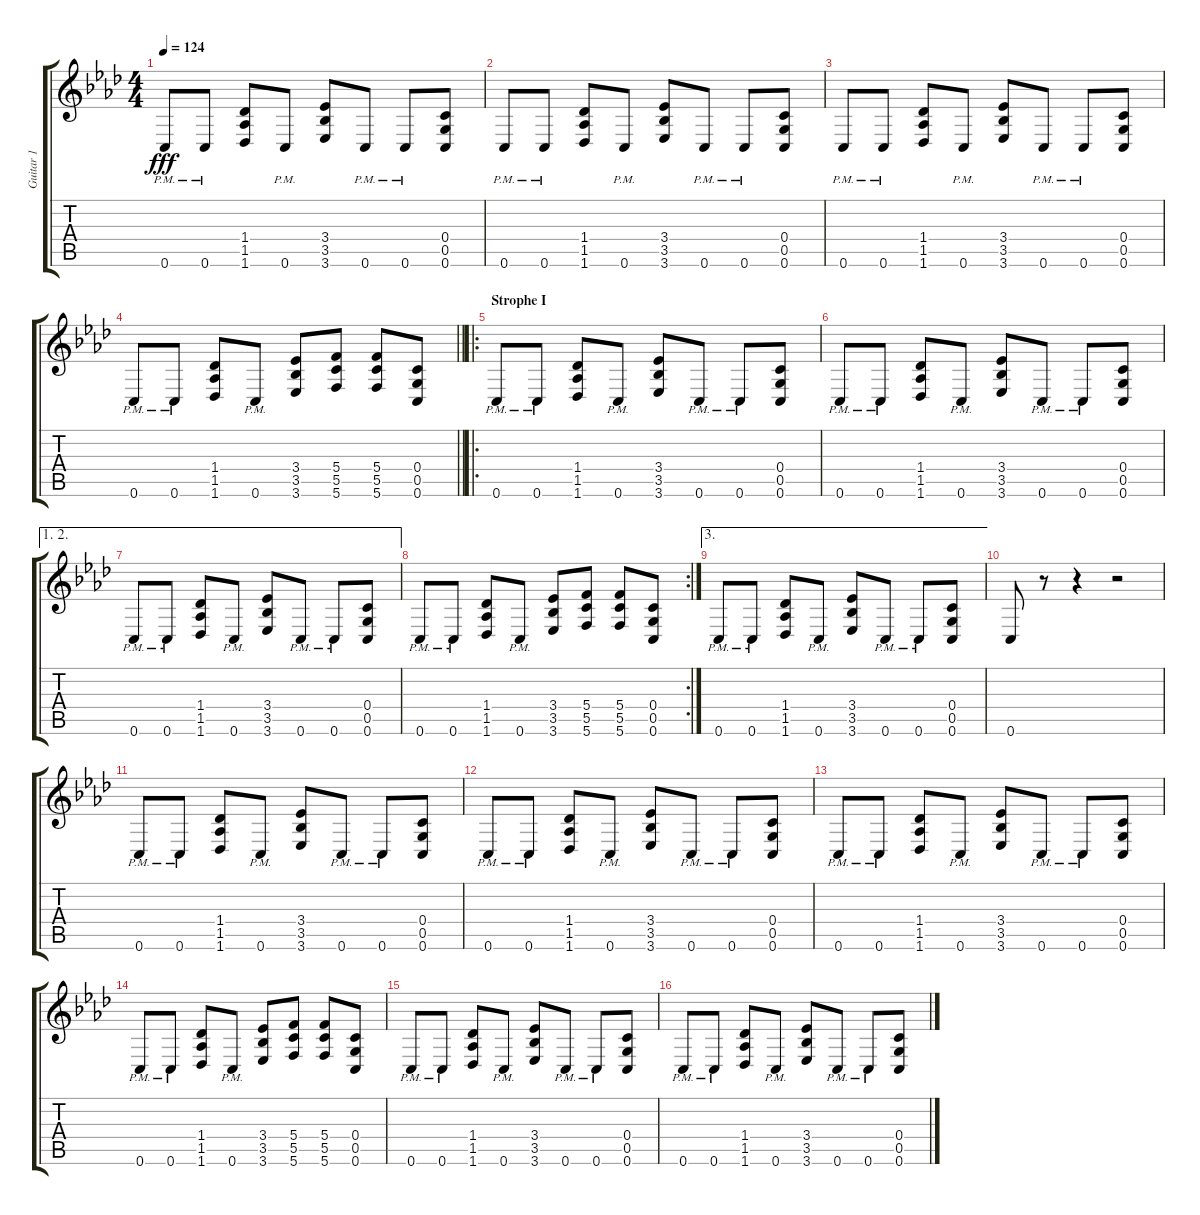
\track ("Guitar 1" "Guitar 1") {instrument acousticguitarsteel}
\staff {score tabs}
\tuning (D4 A3 F3 C3 G2 C2) {hide}
\ts (4 4)
\tempo 124
\clef g2
\ks ab
0.6{pm}.8{dy fff instrument acousticguitarsteel} 0.6{pm}.8 (1.4 1.5 1.6).8 0.6{pm}.8 (3.4 3.5 3.6).8 0.6{pm}.8 0.6{pm}.8 (0.4 0.5 0.6).8 |
0.6{pm}.8 0.6{pm}.8 (1.4 1.5 1.6).8 0.6{pm}.8 (3.4 3.5 3.6).8 0.6{pm}.8 0.6{pm}.8 (0.4 0.5 0.6).8 |
0.6{pm}.8 0.6{pm}.8 (1.4 1.5 1.6).8 0.6{pm}.8 (3.4 3.5 3.6).8 0.6{pm}.8 0.6{pm}.8 (0.4 0.5 0.6).8 |
\barLineRight lightlight
0.6{pm}.8 0.6{pm}.8 (1.4 1.5 1.6).8 0.6{pm}.8 (3.4 3.5 3.6).8 (5.4 5.5 5.6).8 (5.4 5.5 5.6).8 (0.4 0.5 0.6).8 |
\ro
\section ("" "Strophe I")
0.6{pm}.8 0.6{pm}.8 (1.4 1.5 1.6).8 0.6{pm}.8 (3.4 3.5 3.6).8 0.6{pm}.8 0.6{pm}.8 (0.4 0.5 0.6).8 |
0.6{pm}.8 0.6{pm}.8 (1.4 1.5 1.6).8 0.6{pm}.8 (3.4 3.5 3.6).8 0.6{pm}.8 0.6{pm}.8 (0.4 0.5 0.6).8 |
\ae (1 2)
0.6{pm}.8 0.6{pm}.8 (1.4 1.5 1.6).8 0.6{pm}.8 (3.4 3.5 3.6).8 0.6{pm}.8 0.6{pm}.8 (0.4 0.5 0.6).8 |
\rc 2
0.6{pm}.8 0.6{pm}.8 (1.4 1.5 1.6).8 0.6{pm}.8 (3.4 3.5 3.6).8 (5.4 5.5 5.6).8 (5.4 5.5 5.6).8 (0.4 0.5 0.6).8 |
\ae 3
0.6{pm}.8 0.6{pm}.8 (1.4 1.5 1.6).8 0.6{pm}.8 (3.4 3.5 3.6).8 0.6{pm}.8 0.6{pm}.8 (0.4 0.5 0.6).8 |
0.6.8 r.8 r.4 r.2 |
0.6{pm}.8 0.6{pm}.8 (1.4 1.5 1.6).8 0.6{pm}.8 (3.4 3.5 3.6).8 0.6{pm}.8 0.6{pm}.8 (0.4 0.5 0.6).8 |
0.6{pm}.8 0.6{pm}.8 (1.4 1.5 1.6).8 0.6{pm}.8 (3.4 3.5 3.6).8 0.6{pm}.8 0.6{pm}.8 (0.4 0.5 0.6).8 |
0.6{pm}.8 0.6{pm}.8 (1.4 1.5 1.6).8 0.6{pm}.8 (3.4 3.5 3.6).8 0.6{pm}.8 0.6{pm}.8 (0.4 0.5 0.6).8 |
0.6{pm}.8 0.6{pm}.8 (1.4 1.5 1.6).8 0.6{pm}.8 (3.4 3.5 3.6).8 (5.4 5.5 5.6).8 (5.4 5.5 5.6).8 (0.4 0.5 0.6).8 |
0.6{pm}.8 0.6{pm}.8 (1.4 1.5 1.6).8 0.6{pm}.8 (3.4 3.5 3.6).8 0.6{pm}.8 0.6{pm}.8 (0.4 0.5 0.6).8 |
0.6{pm}.8 0.6{pm}.8 (1.4 1.5 1.6).8 0.6{pm}.8 (3.4 3.5 3.6).8 0.6{pm}.8 0.6{pm}.8 (0.4 0.5 0.6).8
